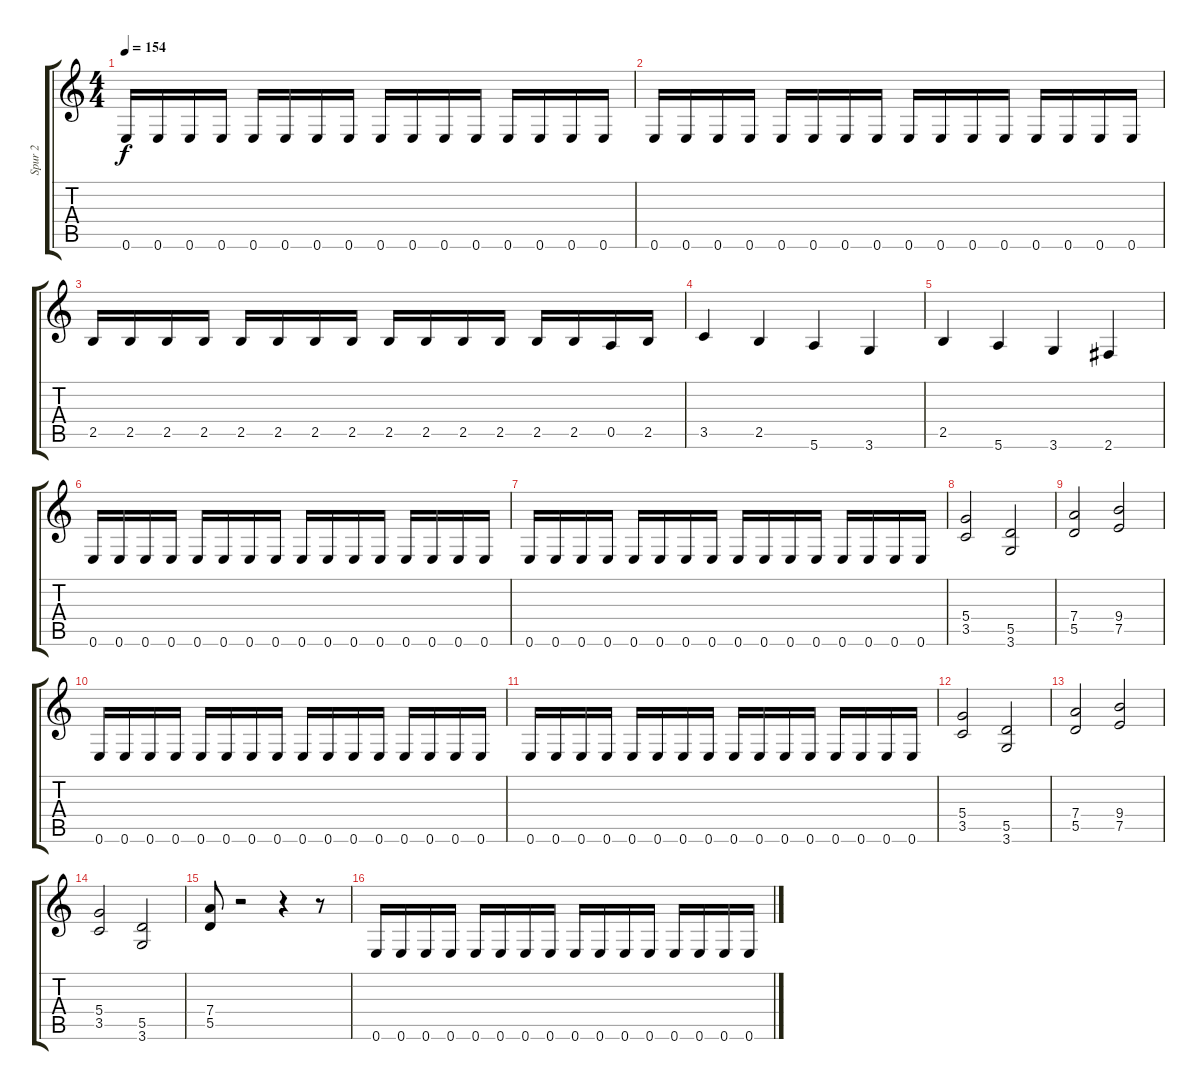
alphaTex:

\track ("Spur 2" "Spur 2") {instrument electricbassfinger}
\staff {score tabs}
\tuning (E4 B3 G3 D3 A2 E2) {hide}
\ts (4 4)
\tempo 154
\clef g2
\ks c
0.6.16{dy f} 0.6.16 0.6.16 0.6.16 0.6.16 0.6.16 0.6.16 0.6.16 0.6.16 0.6.16 0.6.16 0.6.16 0.6.16 0.6.16 0.6.16 0.6.16 |
0.6.16 0.6.16 0.6.16 0.6.16 0.6.16 0.6.16 0.6.16 0.6.16 0.6.16 0.6.16 0.6.16 0.6.16 0.6.16 0.6.16 0.6.16 0.6.16 |
2.5.16 2.5.16 2.5.16 2.5.16 2.5.16 2.5.16 2.5.16 2.5.16 2.5.16 2.5.16 2.5.16 2.5.16 2.5.16 2.5.16 0.5.16 2.5.16 |
3.5.4 2.5.4 5.6.4 3.6.4 |
2.5.4 5.6.4 3.6.4 2.6.4 |
0.6.16 0.6.16 0.6.16 0.6.16 0.6.16 0.6.16 0.6.16 0.6.16 0.6.16 0.6.16 0.6.16 0.6.16 0.6.16 0.6.16 0.6.16 0.6.16 |
0.6.16 0.6.16 0.6.16 0.6.16 0.6.16 0.6.16 0.6.16 0.6.16 0.6.16 0.6.16 0.6.16 0.6.16 0.6.16 0.6.16 0.6.16 0.6.16 |
(5.4 3.5).2 (5.5 3.6).2 |
(7.4 5.5).2 (9.4 7.5).2 |
0.6.16 0.6.16 0.6.16 0.6.16 0.6.16 0.6.16 0.6.16 0.6.16 0.6.16 0.6.16 0.6.16 0.6.16 0.6.16 0.6.16 0.6.16 0.6.16 |
0.6.16 0.6.16 0.6.16 0.6.16 0.6.16 0.6.16 0.6.16 0.6.16 0.6.16 0.6.16 0.6.16 0.6.16 0.6.16 0.6.16 0.6.16 0.6.16 |
(5.4 3.5).2 (5.5 3.6).2 |
(7.4 5.5).2 (9.4 7.5).2 |
(5.4 3.5).2 (5.5 3.6).2 |
(7.4 5.5).8 r.2 r.4 r.8 |
0.6.16 0.6.16 0.6.16 0.6.16 0.6.16 0.6.16 0.6.16 0.6.16 0.6.16 0.6.16 0.6.16 0.6.16 0.6.16 0.6.16 0.6.16 0.6.16
